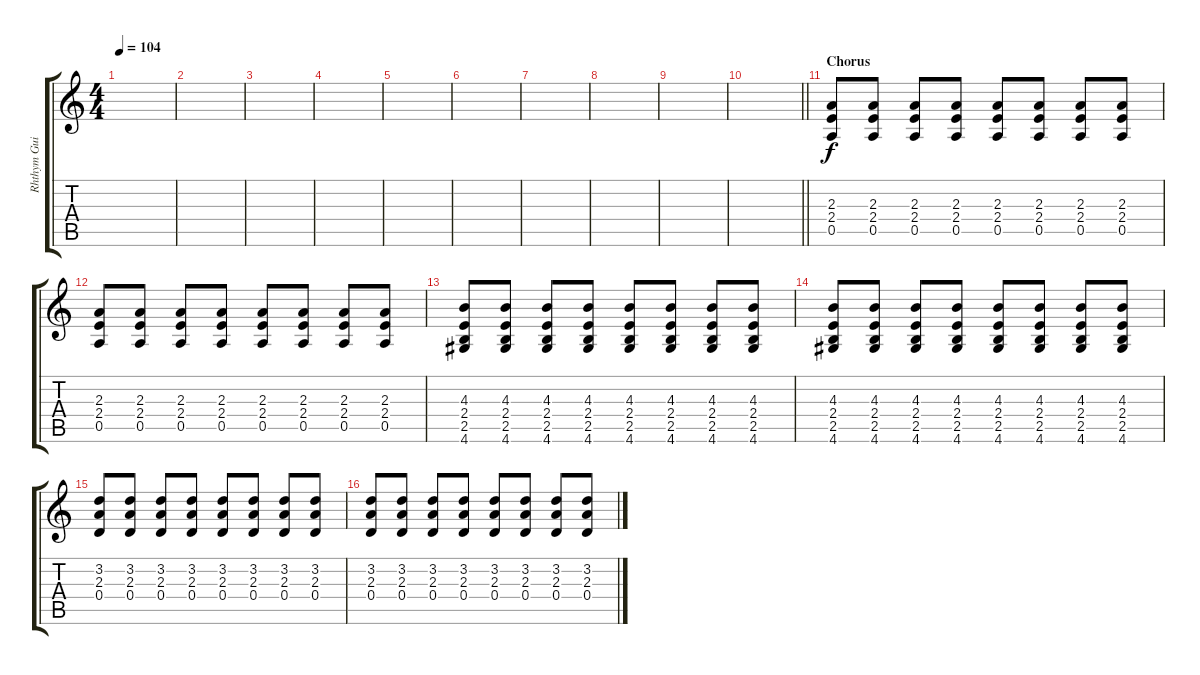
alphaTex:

\track ("Rhthym Guitar 3" "Rhthym Gui") {instrument distortionguitar}
\staff {score tabs}
\tuning (E4 B3 G3 D3 A2 E2) {hide}
\ts (4 4)
\tempo 104
\clef g2
\ks c
|
|
|
|
|
|
|
|
|
\barLineRight lightlight
|
\section ("" "Chorus")
(2.3 2.4 0.5).8{volume 12} (2.3 2.4 0.5).8 (2.3 2.4 0.5).8 (2.3 2.4 0.5).8 (2.3 2.4 0.5).8 (2.3 2.4 0.5).8 (2.3 2.4 0.5).8 (2.3 2.4 0.5).8 |
(2.3 2.4 0.5).8 (2.3 2.4 0.5).8 (2.3 2.4 0.5).8 (2.3 2.4 0.5).8 (2.3 2.4 0.5).8 (2.3 2.4 0.5).8 (2.3 2.4 0.5).8 (2.3 2.4 0.5).8 |
(4.3 2.4 2.5 4.6).8 (4.3 2.4 2.5 4.6).8 (4.3 2.4 2.5 4.6).8 (4.3 2.4 2.5 4.6).8 (4.3 2.4 2.5 4.6).8 (4.3 2.4 2.5 4.6).8 (4.3 2.4 2.5 4.6).8 (4.3 2.4 2.5 4.6).8 |
(4.3 2.4 2.5 4.6).8 (4.3 2.4 2.5 4.6).8 (4.3 2.4 2.5 4.6).8 (4.3 2.4 2.5 4.6).8 (4.3 2.4 2.5 4.6).8 (4.3 2.4 2.5 4.6).8 (4.3 2.4 2.5 4.6).8 (4.3 2.4 2.5 4.6).8 |
(3.2 2.3 0.4).8 (3.2 2.3 0.4).8 (3.2 2.3 0.4).8 (3.2 2.3 0.4).8 (3.2 2.3 0.4).8 (3.2 2.3 0.4).8 (3.2 2.3 0.4).8 (3.2 2.3 0.4).8 |
(3.2 2.3 0.4).8 (3.2 2.3 0.4).8 (3.2 2.3 0.4).8 (3.2 2.3 0.4).8 (3.2 2.3 0.4).8 (3.2 2.3 0.4).8 (3.2 2.3 0.4).8 (3.2 2.3 0.4).8
